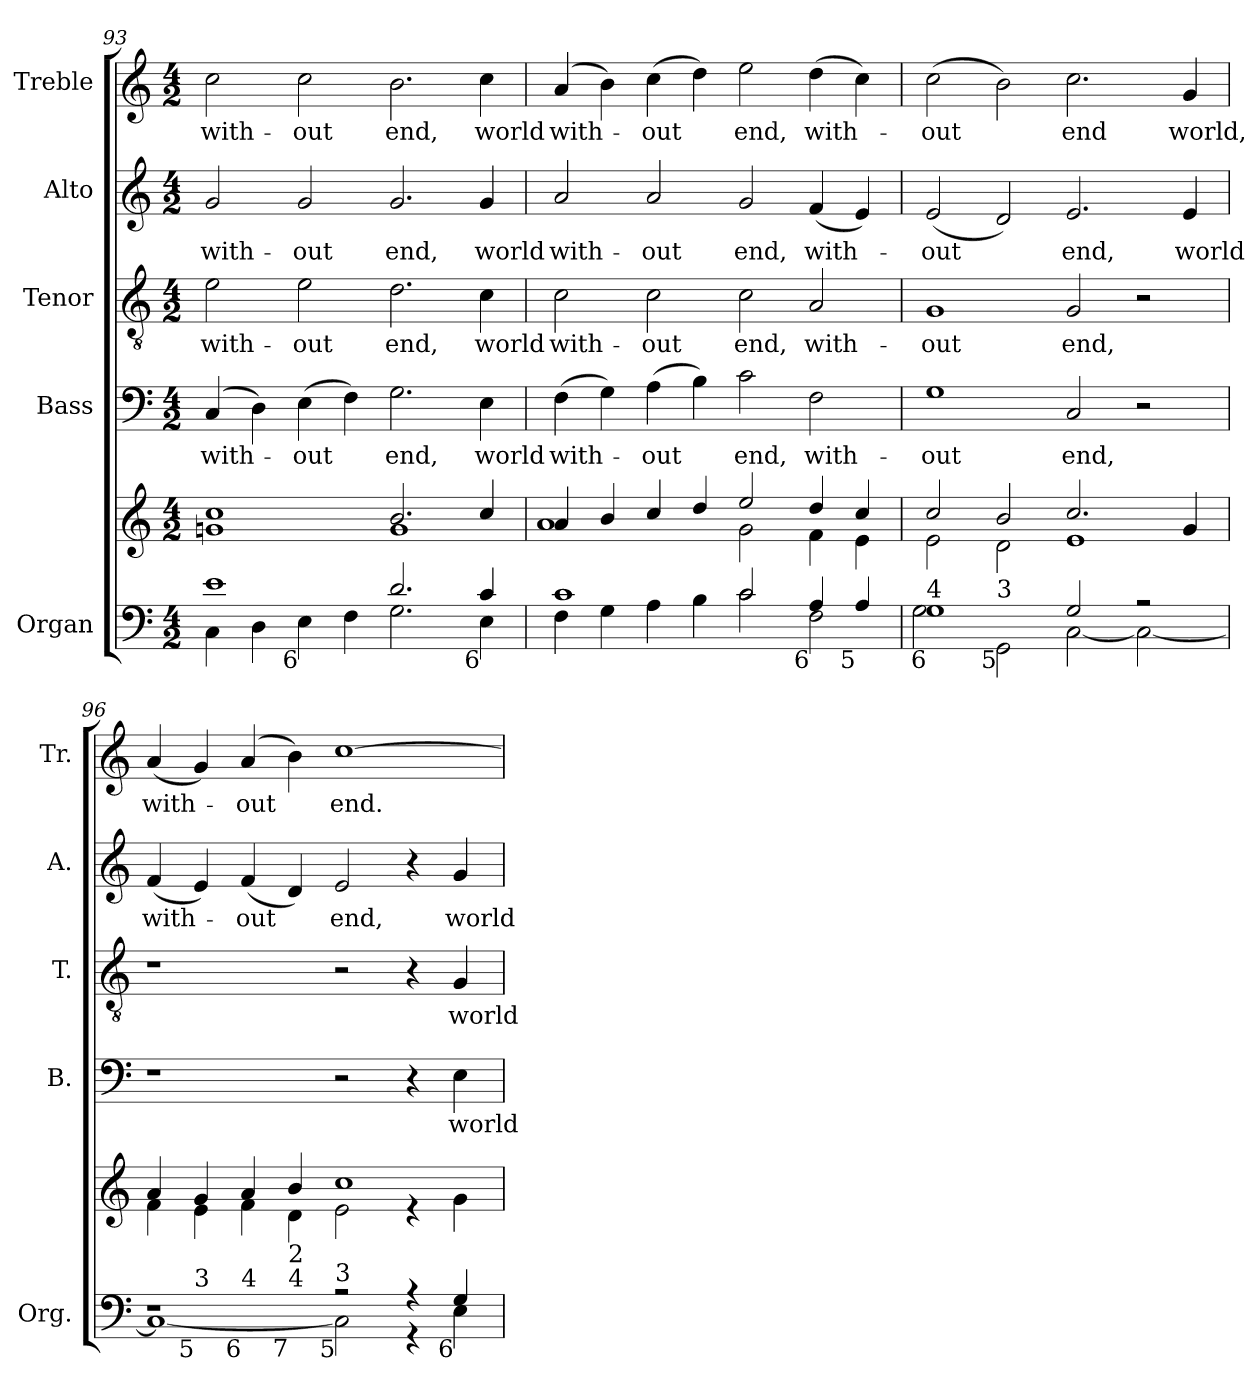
**kern	**kern	**kern	**text	**kern	**text	**kern	**text	**kern	**text
*part5	*part5	*part4	*part4	*part3	*part3	*part2	*part2	*part1	*part1
*staff6	*staff5	*staff4	*staff4	*staff3	*staff3	*staff2	*staff2	*staff1	*staff1
*I"Organ	*	*I"Bass	*	*I"Tenor	*	*I"Alto	*	*I"Treble	*
*I'Org.	*	*I'B.	*	*I'T.	*	*I'A.	*	*I'Tr.	*
*clefF4	*clefG2	*clefF4	*	*clefGv2	*	*clefG2	*	*clefG2	*
*	*	*	*	*ITrd7c12	*	*	*	*	*
*k[]	*k[]	*k[]	*	*k[]	*	*k[]	*	*k[]	*
*C:	*C:	*C:	*	*C:	*	*C:	*	*C:	*
*M4/2	*M4/2	*M4/2	*	*M4/2	*	*M4/2	*	*M4/2	*
=93	=93	=93	=93	=93	=93	=93	=93	=93	=93
*^	*^	*	*	*	*	*	*	*	*
!	!	!	!	!	!LO:LY:b:color=#000000	!	!	!	!	!	!
!	!	!	!	!	!	!	!LO:LY:b:color=#000000	!	!	!	!
!	!	!	!	!	!	!	!	!	!LO:LY:b:color=#000000	!	!
!	!	!	!	!	!	!	!	!	!	!	!LO:LY:b:color=#000000
1ei	4Ci\	1cci	1gni	(4Ci/	with-	2Ei\	with-	2gi/	with-	2cci\	with-
.	4Di\	.	.	4Di\)	.	.	.	.	.	.	.
!	!	!	!	!	!LO:LY:b:color=#000000	!	!	!	!	!	!
!	!	!	!	!	!	!	!LO:LY:b:color=#000000	!	!	!	!
!	!	!	!	!	!	!	!	!	!LO:LY:b:color=#000000	!	!
!	!LO:TX:b:rj:t=6	!	!	!	!	!	!	!	!	!	!
!	!	!	!	!	!	!	!	!	!	!	!LO:LY:b:color=#000000
.	4Ei\	.	.	(4Ei\	-out	2Ei\	-out	2gi/	-out	2cci\	-out
.	4Fi\	.	.	4Fi\)	.	.	.	.	.	.	.
!	!	!	!	!	!LO:LY:b:color=#000000	!	!	!	!	!	!
!	!	!	!	!	!	!	!LO:LY:b:color=#000000	!	!	!	!
!	!	!	!	!	!	!	!	!	!LO:LY:b:color=#000000	!	!
!	!	!	!	!	!	!	!	!	!	!	!LO:LY:b:color=#000000
2.di/	2.Gi\	2.bi/	1gi	2.Gi\	end,	2.Di\	end,	2.gi/	end,	2.bi\	end,
!	!	!	!	!	!LO:LY:b:color=#000000	!	!	!	!	!	!
!	!	!	!	!	!	!	!LO:LY:b:color=#000000	!	!	!	!
!	!	!	!	!	!	!	!	!	!LO:LY:b:color=#000000	!	!
!LO:TX:b:rj:t=6	!	!	!	!	!	!	!	!	!	!	!
!	!	!	!	!	!	!	!	!	!	!	!LO:LY:b:color=#000000
4ci/	4Ei\	4cci/	.	4Ei\	world	4Ci\	world	4gi/	world	4cci\	world
!!LO:LB:g=z
=94	=94	=94	=94	=94	=94	=94	=94	=94	=94	=94	=94
!	!	!	!	!	!LO:LY:b:color=#000000	!	!	!	!	!	!
!	!	!	!	!	!	!	!LO:LY:b:color=#000000	!	!	!	!
!	!	!	!	!	!	!	!	!	!LO:LY:b:color=#000000	!	!
!	!	!	!	!	!	!	!	!	!	!	!LO:LY:b:color=#000000
1ci	4Fi\	4ai/	1ai	(4Fi\	with-	2Ci\	with-	2ai/	with-	(4ai/	with-
.	4Gi\	4bi/	.	4Gi\)	.	.	.	.	.	4bi\)	.
!	!	!	!	!	!LO:LY:b:color=#000000	!	!	!	!	!	!
!	!	!	!	!	!	!	!LO:LY:b:color=#000000	!	!	!	!
!	!	!	!	!	!	!	!	!	!LO:LY:b:color=#000000	!	!
!	!	!	!	!	!	!	!	!	!	!	!LO:LY:b:color=#000000
.	4Ai\	4cci/	.	(4Ai\	-out	2Ci\	-out	2ai/	-out	(4cci\	-out
.	4Bi\	4ddi/	.	4Bi\)	.	.	.	.	.	4ddi\)	.
!	!	!	!	!	!LO:LY:b:color=#000000	!	!	!	!	!	!
!	!	!	!	!	!	!	!LO:LY:b:color=#000000	!	!	!	!
!	!	!	!	!	!	!	!	!	!LO:LY:b:color=#000000	!	!
!	!	!	!	!	!	!	!	!	!	!	!LO:LY:b:color=#000000
2ci/	2ci\	2eei/	2gi\	2ci\	end,	2Ci\	end,	2gi/	end,	2eei\	end,
!	!	!	!	!	!LO:LY:b:color=#000000	!	!	!	!	!	!
!	!	!	!	!	!	!	!LO:LY:b:color=#000000	!	!	!	!
!	!	!	!	!	!	!	!	!	!LO:LY:b:color=#000000	!	!
!LO:TX:b:rj:t=6	!	!	!	!	!	!	!	!	!	!	!
!	!	!	!	!	!	!	!	!	!	!	!LO:LY:b:color=#000000
4Ai/	2Fi\	4ddi/	4fi\	2Fi\	with-	2AAi/	with-	(4fi/	with-	(4ddi\	with-
!LO:TX:b:rj:t=5	!	!	!	!	!	!	!	!	!	!	!
4Ai/	.	4cci/	4ei\	.	.	.	.	4ei/)	.	4cci\)	.
=95	=95	=95	=95	=95	=95	=95	=95	=95	=95	=95	=95
!	!	!	!	!	!LO:LY:b:color=#000000	!	!	!	!	!	!
!	!	!	!	!	!	!	!LO:LY:b:color=#000000	!	!	!	!
!	!	!	!	!	!	!	!	!	!LO:LY:b:color=#000000	!	!
!LO:TX:b:rj:t=6	!	!	!	!	!	!	!	!	!	!	!
!LO:TX:t=4	!	!	!	!	!	!	!	!	!	!	!
!	!	!	!	!	!	!	!	!	!	!	!LO:LY:b:color=#000000
1Gi	2Gi\	2cci/	2ei\	1Gi	-out	1GGi	-out	(2ei/	-out	(2cci\	-out
!	!LO:TX:b:rj:t=5	!	!	!	!	!	!	!	!	!	!
!	!LO:TX:t=3	!	!	!	!	!	!	!	!	!	!
.	2GGi\	2bi/	2di\	.	.	.	.	2di/)	.	2bi\)	.
!	!	!	!	!	!LO:LY:b:color=#000000	!	!	!	!	!	!
!	!	!	!	!	!	!	!LO:LY:b:color=#000000	!	!	!	!
!	!	!	!	!	!	!	!	!	!LO:LY:b:color=#000000	!	!
!	!	!	!	!	!	!	!	!	!	!	!LO:LY:b:color=#000000
2Gi/	[2Ci\	2.cci/	1ei	2Ci/	end,	2GGi/	end,	2.ei/	end,	2.cci\	end
2r	2Ci\_	.	.	2r	.	2r	.	.	.	.	.
!	!	!	!	!	!	!	!	!	!LO:LY:b:color=#000000	!	!
!	!	!	!	!	!	!	!	!	!	!	!LO:LY:b:color=#000000
.	.	4gi/	.	.	.	.	.	4ei/	world	4gi/	world,
!!LO:PB:g=z
=96	=96	=96	=96	=96	=96	=96	=96	=96	=96	=96	=96
!	!	!	!	!	!	!	!	!	!LO:LY:b:color=#000000	!	!
!LO:TX:b:rj:t=6	!	!	!	!	!	!	!	!	!	!	!
!LO:TX:t=4	!	!	!	!	!	!	!	!	!	!	!
!	!	!	!	!	!	!	!	!	!	!	!LO:LY:b:color=#000000
*^	*^	*	*	*	*	*	*	*	*	*	*
*	*	*^	*	*	*	*	*	*	*	*	*	*	*
1r	1Ci_	4ryy	2ryy	2.ryy	4ai/	4fi\	1r	.	1r	.	(4fi/	with-	(4ai/	with-
!	!	!LO:TX:b:rj:t=5	!	!	!	!	!	!	!	!	!	!	!	!
!	!	!LO:TX:t=3	!	!	!	!	!	!	!	!	!	!	!	!
.	.	1..ryy	.	.	4gi/	4ei\	.	.	.	.	4ei/)	.	4gi/)	.
!	!	!	!	!	!	!	!	!	!	!	!	!LO:LY:b:color=#000000	!	!
!	!	!	!LO:TX:b:rj:t=6	!	!	!	!	!	!	!	!	!	!	!
!	!	!	!LO:TX:t=4	!	!	!	!	!	!	!	!	!	!	!
!	!	!	!	!	!	!	!	!	!	!	!	!	!	!LO:LY:b:color=#000000
.	.	.	1.ryy	.	4ai/	4fi\	.	.	.	.	(4fi/	-out	(4ai/	-out
!	!	!	!	!LO:TX:b:rj:t=7	!	!	!	!	!	!	!	!	!	!
!	!	!	!	!LO:TX:t=4	!	!	!	!	!	!	!	!	!	!
!	!	!	!	!LO:TX:t=2	!	!	!	!	!	!	!	!	!	!
.	.	.	.	1ryy	4bi/	4di\	.	.	.	.	4di/)	.	4bi\)	.
!	!	!	!	!	!	!	!	!	!	!	!	!LO:LY:b:color=#000000	!	!
!LO:TX:b:rj:t=5	!	!	!	!	!	!	!	!	!	!	!	!	!	!
!LO:TX:t=3	!	!	!	!	!	!	!	!	!	!	!	!	!	!
!	!	!	!	!	!	!	!	!	!	!	!	!	!	!LO:LY:b:color=#000000
2r	2Ci\]	.	.	.	1cci	2ei\	2r	.	2r	.	2ei/	end,	[1cci	end.
4r	4r	.	.	.	.	4r	4r	.	4r	.	4r	.	.	.
!	!	!	!	!	!	!	!	!LO:LY:b:color=#000000	!	!	!	!	!	!
!	!	!	!	!	!	!	!	!	!	!LO:LY:b:color=#000000	!	!	!	!
!LO:TX:b:rj:t=6	!	!	!	!	!	!	!	!	!	!	!	!	!	!
!	!	!	!	!	!	!	!	!	!	!	!	!LO:LY:b:color=#000000	!	!
4Gi/	4Ei\	.	.	4ryy	.	4gi\	4Ei\	world	4GGi/	world	4gi/	world	.	.
*v	*v	*v	*v	*v	*	*	*	*	*	*	*	*	*	*
*	*v	*v	*	*	*	*	*	*	*	*
=	=	=	=	=	=	=	=	=	=
*-	*-	*-	*-	*-	*-	*-	*-	*-	*-
